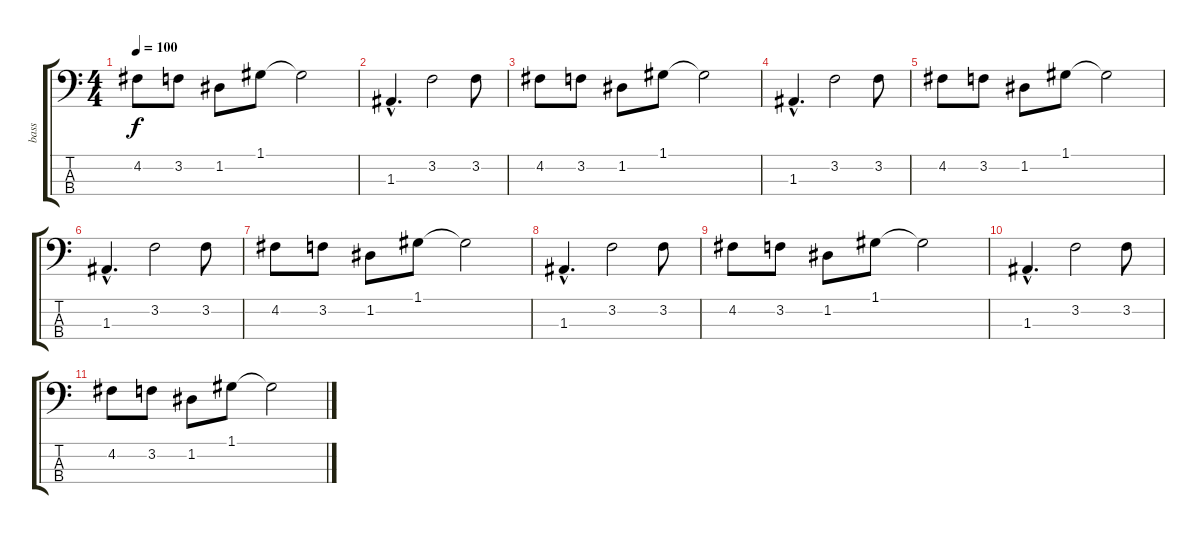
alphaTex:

\track ("bass" "bass") {instrument electricbassfinger}
\staff {score tabs}
\tuning (G2 D2 A1 E1) {hide}
\ts (4 4)
\tempo 100
\clef f4
\ks c
4.2.8{dy f} 3.2.8 1.2.8 1.1.8 1.1{t}.2 |
1.3{hac}.4{d} 3.2.2 3.2.8 |
4.2.8 3.2.8 1.2.8 1.1.8 1.1{t}.2 |
1.3{hac}.4{d} 3.2.2 3.2.8 |
4.2.8 3.2.8 1.2.8 1.1.8 1.1{t}.2 |
1.3{hac}.4{d} 3.2.2 3.2.8 |
4.2.8 3.2.8 1.2.8 1.1.8 1.1{t}.2 |
1.3{hac}.4{d} 3.2.2 3.2.8 |
4.2.8 3.2.8 1.2.8 1.1.8 1.1{t}.2 |
1.3{hac}.4{d} 3.2.2 3.2.8 |
4.2.8 3.2.8 1.2.8 1.1.8 1.1{t}.2
